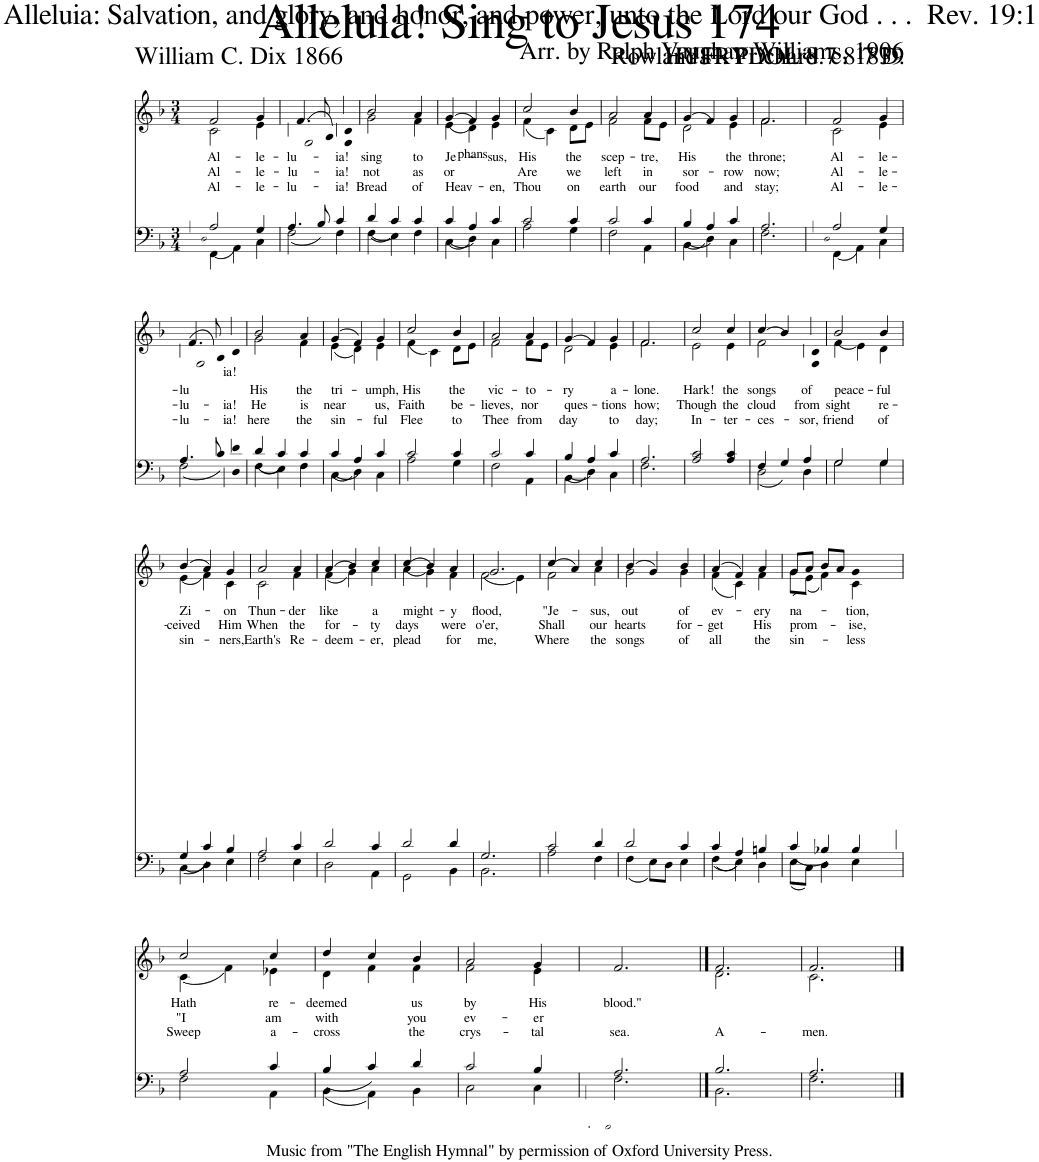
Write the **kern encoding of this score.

**kern	**kern	**text	**text	**text
*part1	*part1	*part1	*part1	*part1
*staff2	*staff1	*staff1	*staff1	*staff1
*I"Piano	*	*	*	*
*I'Pno	*	*	*	*
*clefF4	*clefG2	*	*	*
*k[b-]	*k[b-]	*	*	*
*M3/4	*M3/4	*	*	*
=1	=1	=1	=1	=1
*^	*	*	*	*
.	2qF/	.	.	.	.
*	*^	*	*	*	*
!	!	!	!	!	!LO:LY:b	!
*	*	*	*^	*	*	*
!	!	!	!	!	!LO:LY:b	!	!LO:LY:b
2.ryy	2A/	4FF\	2f/	2c\	Al-	.	Al-
.	.	4AA\	.	.	.	.	.
!	!	!	!	!	!	!LO:LY:b	!
!	!	!	!	!	!LO:LY:b	!	!LO:LY:b
.	4G/	4C\	4g/	4e\	-le-	.	-le-
=2	=2	=2	=2	=2	=2	=2	=2
!	!	!	!	!	!	!LO:LY:b	!
!	!	!	!	!	!LO:LY:b	!	!LO:LY:b
2.ryy	4.A/	2F\	(4.f/	2f\	-lu-	.	-lu-
.	8B-/	.	8g/)	.	.	.	.
!	!	!	!	!	!	!LO:LY:b	!
!	!	!	!	!	!LO:LY:b	!	!LO:LY:b
.	4c/	4F\	4a/	4f\	-ia!	.	-ia!
=3	=3	=3	=3	=3	=3	=3	=3
!	!	!	!	!	!	!LO:LY:b	!
!	!	!	!	!	!LO:LY:b	!	!LO:LY:b
2.ryy	4d/	4F\	2b-/	2g\	sing	.	Bread
.	4c/	4E\	.	.	.	.	.
!	!	!	!	!	!	!LO:LY:b	!
!	!	!	!	!	!LO:LY:b	!	!LO:LY:b
.	4c/	4F\	4a/	4f\	to	.	of
=4	=4	=4	=4	=4	=4	=4	=4
!	!	!	!	!	!	!LO:LY:b	!
!	!	!	!	!	!LO:LY:b	!	!LO:LY:b
2.ryy	4c/	4C\	(4g/	(4e\	Je-	.	Heav-
!	!	!	!	!	!	!LO:LY:b	!
.	4A/	4D\	4f/)	4d\)	.	-phans	.
!	!	!	!	!	!LO:LY:b	!	!LO:LY:b
.	4c/	4C\	4g/	4e\	-sus,	.	-en,
=5	=5	=5	=5	=5	=5	=5	=5
!	!	!	!	!	!	!LO:LY:b	!
!	!	!	!	!	!LO:LY:b	!	!LO:LY:b
2.ryy	2c/	2A\	2cc/	(4f\	His	.	Thou
.	.	.	.	4c\)	.	.	.
!	!	!	!	!	!	!LO:LY:b	!
!	!	!	!	!	!LO:LY:b	!	!LO:LY:b
.	4c/	4G\	4b-/	8d\L	the	.	on
.	.	.	.	8e\J	.	.	.
=6	=6	=6	=6	=6	=6	=6	=6
!	!	!	!	!	!	!LO:LY:b	!
!	!	!	!	!	!LO:LY:b	!	!LO:LY:b
2.ryy	2c/	2F\	2a/	2f\	scep-	.	earth
!	!	!	!	!	!	!LO:LY:b	!
!	!	!	!	!	!LO:LY:b	!	!LO:LY:b
.	4c/	4AA\	4a/	8f\L	-tre,	.	our
.	.	.	.	8e\J	.	.	.
=7	=7	=7	=7	=7	=7	=7	=7
!	!	!	!	!	!	!LO:LY:b	!
!	!	!	!	!	!LO:LY:b	!	!LO:LY:b
2.ryy	4B-/	4BB-\	(4g/	2d\	His	.	food
.	4A/	4D\	4f/)	.	.	.	.
!	!	!	!	!	!	!LO:LY:b	!
!	!	!	!	!	!LO:LY:b	!	!LO:LY:b
.	4c/	4C\	4g/	4e\	the	.	and
=8	=8	=8	=8	=8	=8	=8	=8
!	!	!	!	!	!	!LO:LY:b	!
!	!	!	!	!	!LO:LY:b	!	!LO:LY:b
2.ryy	2.A/	2.F\	2.f/	2.f\	throne;	.	stay;
=9	=9	=9	=9	=9	=9	=9	=9
.	2qF/	.	.	.	.	.	.
!	!	!	!	!	!	!LO:LY:b	!LO:LY:b
!	!	!	!	!	!LO:LY:b	!	!
2.ryy	2A/	4FF\	2f/	2c\	Al-	Al-	Al-
.	.	4AA\	.	.	.	.	.
!	!	!	!	!	!	!LO:LY:b	!LO:LY:b
!	!	!	!	!	!LO:LY:b	!	!
.	4G/	4C\	4g/	4e\	-le-	-le-	-le-
!!LO:LB:g=z	!!
=10	=10	=10	=10	=10	=10	=10	=10
!	!	!	!	!	!	!LO:LY:b	!LO:LY:b
!	!	!	!	!	!LO:LY:b	!	!
2.ryy	4.A/	2F\	(4.f/	2f\	-lu-	-lu-	-lu-
.	8B-/	.	8g/)	.	.	.	.
!	!	!	!	!	!LO:LY:b	!LO:LY:b	!LO:LY:b
.	4c/	4F\	4a/	4ryy	ia!	-ia!	-ia!
=11	=11	=11	=11	=11	=11	=11	=11
!	!	!	!	!	!	!LO:LY:b	!LO:LY:b
!	!	!	!	!	!LO:LY:b	!	!
2.ryy	4d/	4F\	2b-/	2g\	His	He	here
.	4c/	4E\	.	.	.	.	.
!	!	!	!	!	!	!LO:LY:b	!LO:LY:b
!	!	!	!	!	!LO:LY:b	!	!
.	4c/	4F\	4a/	4f\	the	is	the
=12	=12	=12	=12	=12	=12	=12	=12
!	!	!	!	!	!	!LO:LY:b	!LO:LY:b
!	!	!	!	!	!LO:LY:b	!	!
2.ryy	4c/	4C\	(4g/	(4e\	tri-	near	sin-
.	4A/	4D\	4f/)	4d\)	.	.	.
!	!	!	!	!	!	!LO:LY:b	!LO:LY:b
!	!	!	!	!	!LO:LY:b	!	!
.	4c/	4C\	4g/	4e\	-umph,	us,	-ful
=13	=13	=13	=13	=13	=13	=13	=13
!	!	!	!	!	!	!LO:LY:b	!LO:LY:b
!	!	!	!	!	!LO:LY:b	!	!
2.ryy	2c/	2A\	2cc/	(4f\	His	Faith	Flee
.	.	.	.	4c\)	.	.	.
!	!	!	!	!	!	!LO:LY:b	!LO:LY:b
!	!	!	!	!	!LO:LY:b	!	!
.	4c/	4G\	4b-/	8d\L	the	be-	to
.	.	.	.	8e\J	.	.	.
=14	=14	=14	=14	=14	=14	=14	=14
!	!	!	!	!	!	!LO:LY:b	!LO:LY:b
!	!	!	!	!	!LO:LY:b	!	!
2.ryy	2c/	2F\	2a/	2f\	vic-	-lieves,	Thee
!	!	!	!	!	!	!LO:LY:b	!LO:LY:b
!	!	!	!	!	!LO:LY:b	!	!
.	4c/	4AA\	4a/	8f\L	-to-	nor	from
.	.	.	.	8e\J	.	.	.
=15	=15	=15	=15	=15	=15	=15	=15
!	!	!	!	!	!	!LO:LY:b	!LO:LY:b
!	!	!	!	!	!LO:LY:b	!	!
2.ryy	4B-/	4BB-\	(4g/	2d\	-ry	ques-	day
.	4A/	4D\	4f/)	.	.	.	.
!	!	!	!	!	!	!LO:LY:b	!LO:LY:b
!	!	!	!	!	!LO:LY:b	!	!
.	4c/	4C\	4g/	4e\	a-	-tions	to
=16	=16	=16	=16	=16	=16	=16	=16
!	!	!	!	!	!	!LO:LY:b	!LO:LY:b
!	!	!	!	!	!LO:LY:b	!	!
*	*v	*v	*	*	*	*	*
2.A/	2.F\	2.f/	2.f\	-lone.	how;	day;
=17	=17	=17	=17	=17	=17	=17
!	!	!	!	!	!LO:LY:b	!LO:LY:b
!	!	!	!	!LO:LY:b	!	!
2.ryy	2A/ 2c/	2cc/	2e\	Hark!	Though	In-
!	!	!	!	!	!LO:LY:b	!LO:LY:b
!	!	!	!	!LO:LY:b	!	!
.	4A/ 4c/	4cc/	4e\	the	the	-ter-
=18	=18	=18	=18	=18	=18	=18
*	*^	*	*	*	*	*
!	!	!	!	!	!	!LO:LY:b	!LO:LY:b
!	!	!	!	!	!LO:LY:b	!	!
2.ryy	4F/	2D\	(4cc/	2f\	songs	cloud	-ces-
.	4G/	.	4b-/)	.	.	.	.
!	!	!	!	!	!	!LO:LY:b	!LO:LY:b
!	!	!	!	!	!LO:LY:b	!	!
.	4A/	4D\	4a/	4f\	of	from	-sor,
=19	=19	=19	=19	=19	=19	=19	=19
!	!	!	!	!	!	!LO:LY:b	!LO:LY:b
!	!	!	!	!	!LO:LY:b	!	!
2.ryy	2G/	2G\	2b-/	(4f\	peace-	sight	friend
.	.	.	.	4e\)	.	.	.
!	!	!	!	!	!	!LO:LY:b	!LO:LY:b
!	!	!	!	!	!LO:LY:b	!	!
.	4G/	4G\	4b-/	4d\	-ful	re-	of
!!LO:LB:g=z	!!
=20	=20	=20	=20	=20	=20	=20	=20
!	!	!	!	!	!LO:LY:b	!LO:LY:b	!LO:LY:b
2.ryy	4G/	4C\	(4b-/	(4e\	Zi-	-ceived	sin-
.	4c/	4D\	4a/)	4f\)	.	.	.
!	!	!	!	!	!LO:LY:b	!LO:LY:b	!LO:LY:b
.	4B-/	4E\	4g/	4c\	-on	Him	-ners,
=21	=21	=21	=21	=21	=21	=21	=21
!	!	!	!	!	!LO:LY:b	!LO:LY:b	!LO:LY:b
2.ryy	2A/	2F\	2a/	2c\	Thun-	When	Earth's
!	!	!	!	!	!LO:LY:b	!LO:LY:b	!LO:LY:b
.	4c/	4E\	4a/	4f\	-der	the	Re-
=22	=22	=22	=22	=22	=22	=22	=22
!	!	!	!	!	!LO:LY:b	!LO:LY:b	!LO:LY:b
2.ryy	2d/	2D\	(4a/	(4f\	like	for-	-deem-
.	.	.	4b-/)	4g\)	.	.	.
!	!	!	!	!	!LO:LY:b	!LO:LY:b	!LO:LY:b
.	4c/	4AA\	4cc/	4a\	a	-ty	-er,
=23	=23	=23	=23	=23	=23	=23	=23
!	!	!	!	!	!LO:LY:b	!LO:LY:b	!LO:LY:b
2.ryy	2d/	2GG\	(4cc/	(4a\	might-	days	plead
.	.	.	4b-/)	4g\)	.	.	.
!	!	!	!	!	!LO:LY:b	!LO:LY:b	!LO:LY:b
.	4d/	4BB-\	4a/	4f\	-y	were	for
=24	=24	=24	=24	=24	=24	=24	=24
!	!	!	!	!	!LO:LY:b	!LO:LY:b	!LO:LY:b
2.ryy	2.G/	2.BB-\	2.g/	(2f\	flood,	o'er,	me,
.	.	.	.	4e\)	.	.	.
=25	=25	=25	=25	=25	=25	=25	=25
!	!	!	!	!	!LO:LY:b	!LO:LY:b	!LO:LY:b
2.ryy	2c/	2A\	(4cc/	2f\	"Je-	Shall	Where
.	.	.	4a/)	.	.	.	.
!	!	!	!	!	!LO:LY:b	!LO:LY:b	!LO:LY:b
.	4d/	4F\	4cc/	4a\	-sus,	our	the
=26	=26	=26	=26	=26	=26	=26	=26
!	!	!	!	!	!LO:LY:b	!LO:LY:b	!LO:LY:b
2.ryy	2d/	4F\	(4b-/	2g\	out	hearts	songs
.	.	8E\L	4g/)	.	.	.	.
.	.	8D\J	.	.	.	.	.
!	!	!	!	!	!LO:LY:b	!LO:LY:b	!LO:LY:b
.	4c/	4E\	4b-/	4g\	of	for-	of
=27	=27	=27	=27	=27	=27	=27	=27
!	!	!	!	!	!LO:LY:b	!LO:LY:b	!LO:LY:b
2.ryy	4c/	4F\	(4a/	(4f\	ev-	-get	all
.	4A/	4E\	4f/)	4c\)	.	.	.
!	!	!	!	!	!LO:LY:b	!LO:LY:b	!LO:LY:b
.	4Bn/	4D\	4a/	4f\	-ery	His	the
=28	=28	=28	=28	=28	=28	=28	=28
!	!	!	!	!	!LO:LY:b	!LO:LY:b	!LO:LY:b
2.ryy	4c/	8E\L	(8g/L	8g\L	na-	prom-	sin-
.	.	8C\J	8a/J)	(8e\J	.	.	.
.	4B-X/	4D\	8b-/L	4f\)	.	.	.
.	.	.	8a/J	.	.	.	.
!	!	!	!	!	!LO:LY:b	!LO:LY:b	!LO:LY:b
.	4B-/	4E\	4g/	4c\	-tion,	-ise,	-less
!!LO:LB:g=z	!!
=29	=29	=29	=29	=29	=29	=29	=29
!	!	!	!	!	!LO:LY:b	!LO:LY:b	!LO:LY:b
2.ryy	2A/	2F\	2cc/	(4c\	Hath	"I	Sweep
.	.	.	.	4f\)	.	.	.
!	!	!	!	!	!LO:LY:b	!LO:LY:b	!LO:LY:b
.	4c/	4AA\	4cc/	4e-X\	re-	am	a-
=30	=30	=30	=30	=30	=30	=30	=30
!	!	!	!	!	!LO:LY:b	!LO:LY:b	!LO:LY:b
2.ryy	4B-/	4BB-\	4dd/	4d\	-deemed	with	-cross
.	4c/	4AA\	4cc/	4f\	.	.	.
!	!	!	!	!	!LO:LY:b	!LO:LY:b	!LO:LY:b
.	4d/	4BB-\	4b-/	4f\	us	you	the
=31	=31	=31	=31	=31	=31	=31	=31
!	!	!	!	!	!LO:LY:b	!LO:LY:b	!LO:LY:b
2.ryy	2c/	2C\	2a/	2f\	by	ev-	crys-
!	!	!	!	!	!LO:LY:b	!LO:LY:b	!LO:LY:b
.	4B-/	4C\	4g/	4e\	His	-er-	-tal
*	*	*	*v	*v	*	*	*
=32	=32	=32	=32	=32	=32	=32
.	.	2qFF/	.	.	.	.
!	!	!	!	!LO:LY:b	!	!LO:LY:b
2.ryy	2.A/	2.F\	2.f/	blood."	.	sea.
==33	==33	==33	==33	==33	==33	==33
!	!	!	!	!	!	!LO:LY:b
*	*	*	*^	*	*	*
2.ryy	2.B-/	2.BB-\	2.f/	2.d\	.	.	A-
=34	=34	=34	=34	=34	=34	=34	=34
!	!	!	!	!	!	!	!LO:LY:b
2.ryy	2.A/	2.F\	2.f/	2.c\	.	.	-men.
*v	*v	*v	*	*	*	*	*
*	*v	*v	*	*	*
==	==	==	==	==
*-	*-	*-	*-	*-
